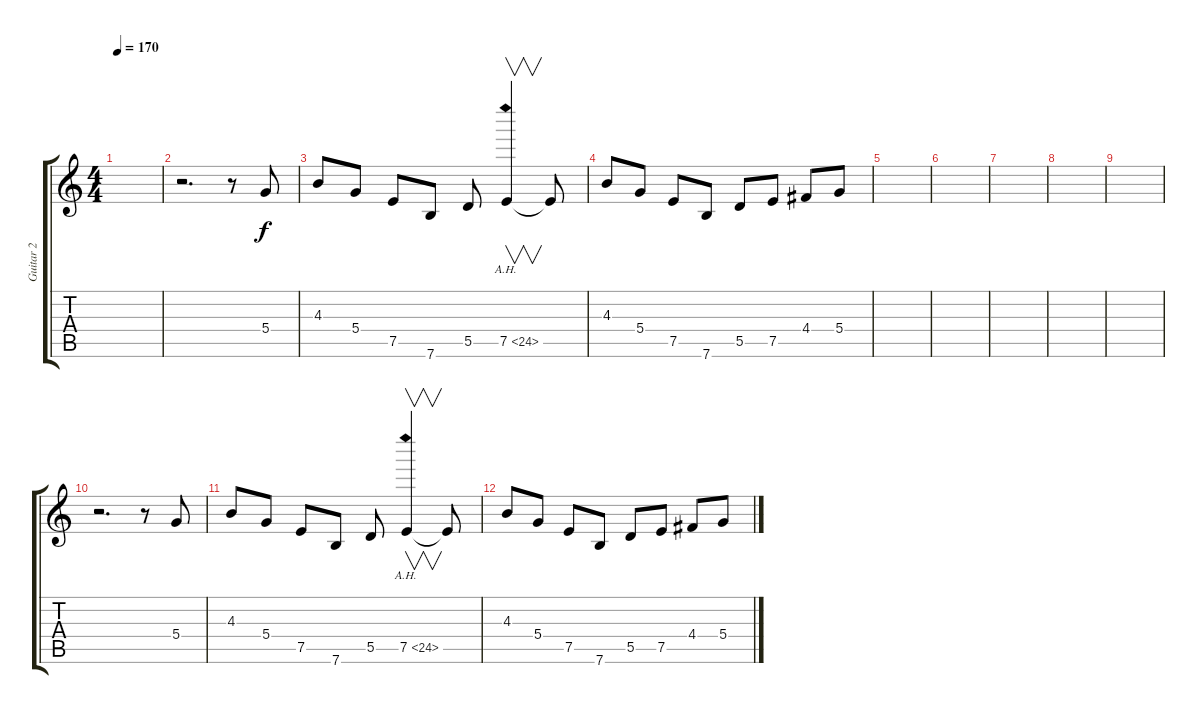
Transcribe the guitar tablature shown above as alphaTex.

\track ("Guitar 2" "Guitar 2") {instrument distortionguitar}
\staff {score tabs}
\tuning (E4 B3 G3 D3 A2 E2) {hide}
\ts (4 4)
\tempo 170
\clef g2
\ks c
|
r.2{d} r.8 5.4.8 |
4.3.8 5.4.8 7.5.8 7.6.8 5.5.8 7.5{ah 17}.4{v} 7.5{t}.8 |
4.3.8 5.4.8 7.5.8 7.6.8 5.5.8 7.5.8 4.4.8 5.4.8 |
|
|
|
|
|
r.2{d} r.8 5.4.8 |
4.3.8 5.4.8 7.5.8 7.6.8 5.5.8 7.5{ah 17}.4{v} 7.5{t}.8 |
4.3.8 5.4.8 7.5.8 7.6.8 5.5.8 7.5.8 4.4.8 5.4.8
